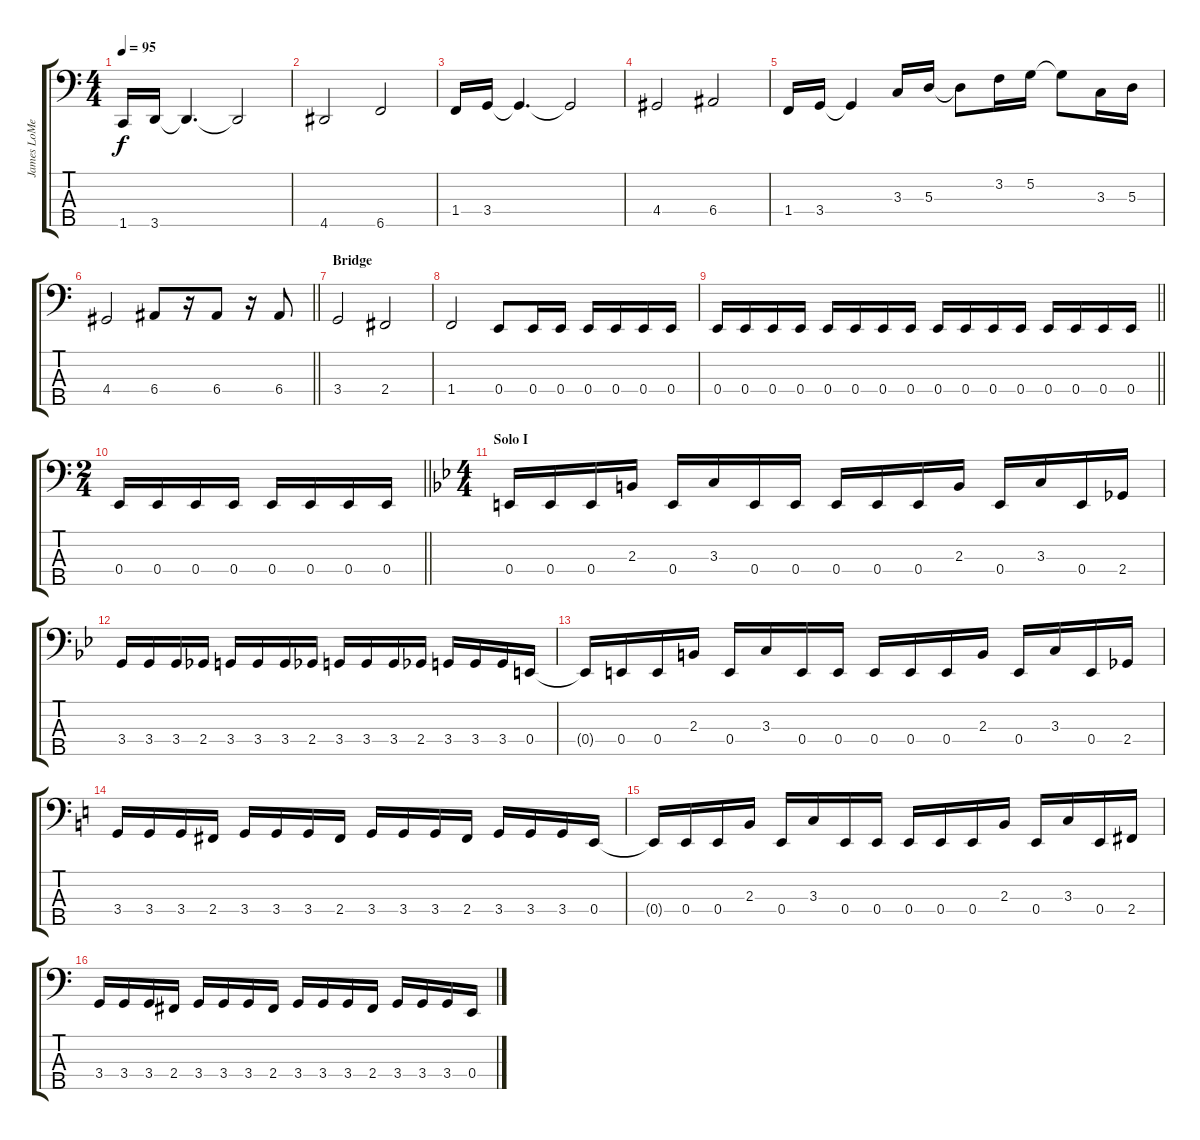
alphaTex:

\track ("James LoMenzo" "James LoMe") {instrument electricbassfinger}
\staff {score tabs}
\tuning (G2 D2 A1 E1 B0) {hide}
\ts (4 4)
\tempo 95
\clef f4
\ks c
1.5.16{dy f} 3.5.16 3.5{t}.4{d} 3.5{t}.2 |
4.5.2 6.5.2 |
1.4.16 3.4.16 3.4{t}.4{d} 3.4{t}.2 |
4.4.2 6.4.2 |
1.4.16 3.4.16 3.4{t}.4 3.3.16 5.3.16 5.3{t}.8 3.2.16 5.2.16 5.2{t}.8 3.3.16 5.3.16 |
\barLineRight lightlight
4.4.2 6.4.8 r.16 6.4.8 r.16 6.4.8 |
\section ("" "Bridge")
3.4.2 2.4.2 |
1.4.2 0.4.8 0.4.16 0.4.16 0.4.16 0.4.16 0.4.16 0.4.16 |
\barLineRight lightlight
0.4.16 0.4.16 0.4.16 0.4.16 0.4.16 0.4.16 0.4.16 0.4.16 0.4.16 0.4.16 0.4.16 0.4.16 0.4.16 0.4.16 0.4.16 0.4.16 |
\ts (2 4)
\barLineRight lightlight
0.4.16 0.4.16 0.4.16 0.4.16 0.4.16 0.4.16 0.4.16 0.4.16 |
\ts (4 4)
\section ("" "Solo I")
\ks bb
0.4.16 0.4.16 0.4.16 2.3.16 0.4.16 3.3.16 0.4.16 0.4.16 0.4.16 0.4.16 0.4.16 2.3.16 0.4.16 3.3.16 0.4.16 2.4.16 |
3.4.16 3.4.16 3.4.16 2.4.16 3.4.16 3.4.16 3.4.16 2.4.16 3.4.16 3.4.16 3.4.16 2.4.16 3.4.16 3.4.16 3.4.16 0.4.16 |
0.4{t}.16 0.4.16 0.4.16 2.3.16 0.4.16 3.3.16 0.4.16 0.4.16 0.4.16 0.4.16 0.4.16 2.3.16 0.4.16 3.3.16 0.4.16 2.4.16 |
\ks c
3.4.16 3.4.16 3.4.16 2.4.16 3.4.16 3.4.16 3.4.16 2.4.16 3.4.16 3.4.16 3.4.16 2.4.16 3.4.16 3.4.16 3.4.16 0.4.16 |
0.4{t}.16 0.4.16 0.4.16 2.3.16 0.4.16 3.3.16 0.4.16 0.4.16 0.4.16 0.4.16 0.4.16 2.3.16 0.4.16 3.3.16 0.4.16 2.4.16 |
3.4.16 3.4.16 3.4.16 2.4.16 3.4.16 3.4.16 3.4.16 2.4.16 3.4.16 3.4.16 3.4.16 2.4.16 3.4.16 3.4.16 3.4.16 0.4.16
